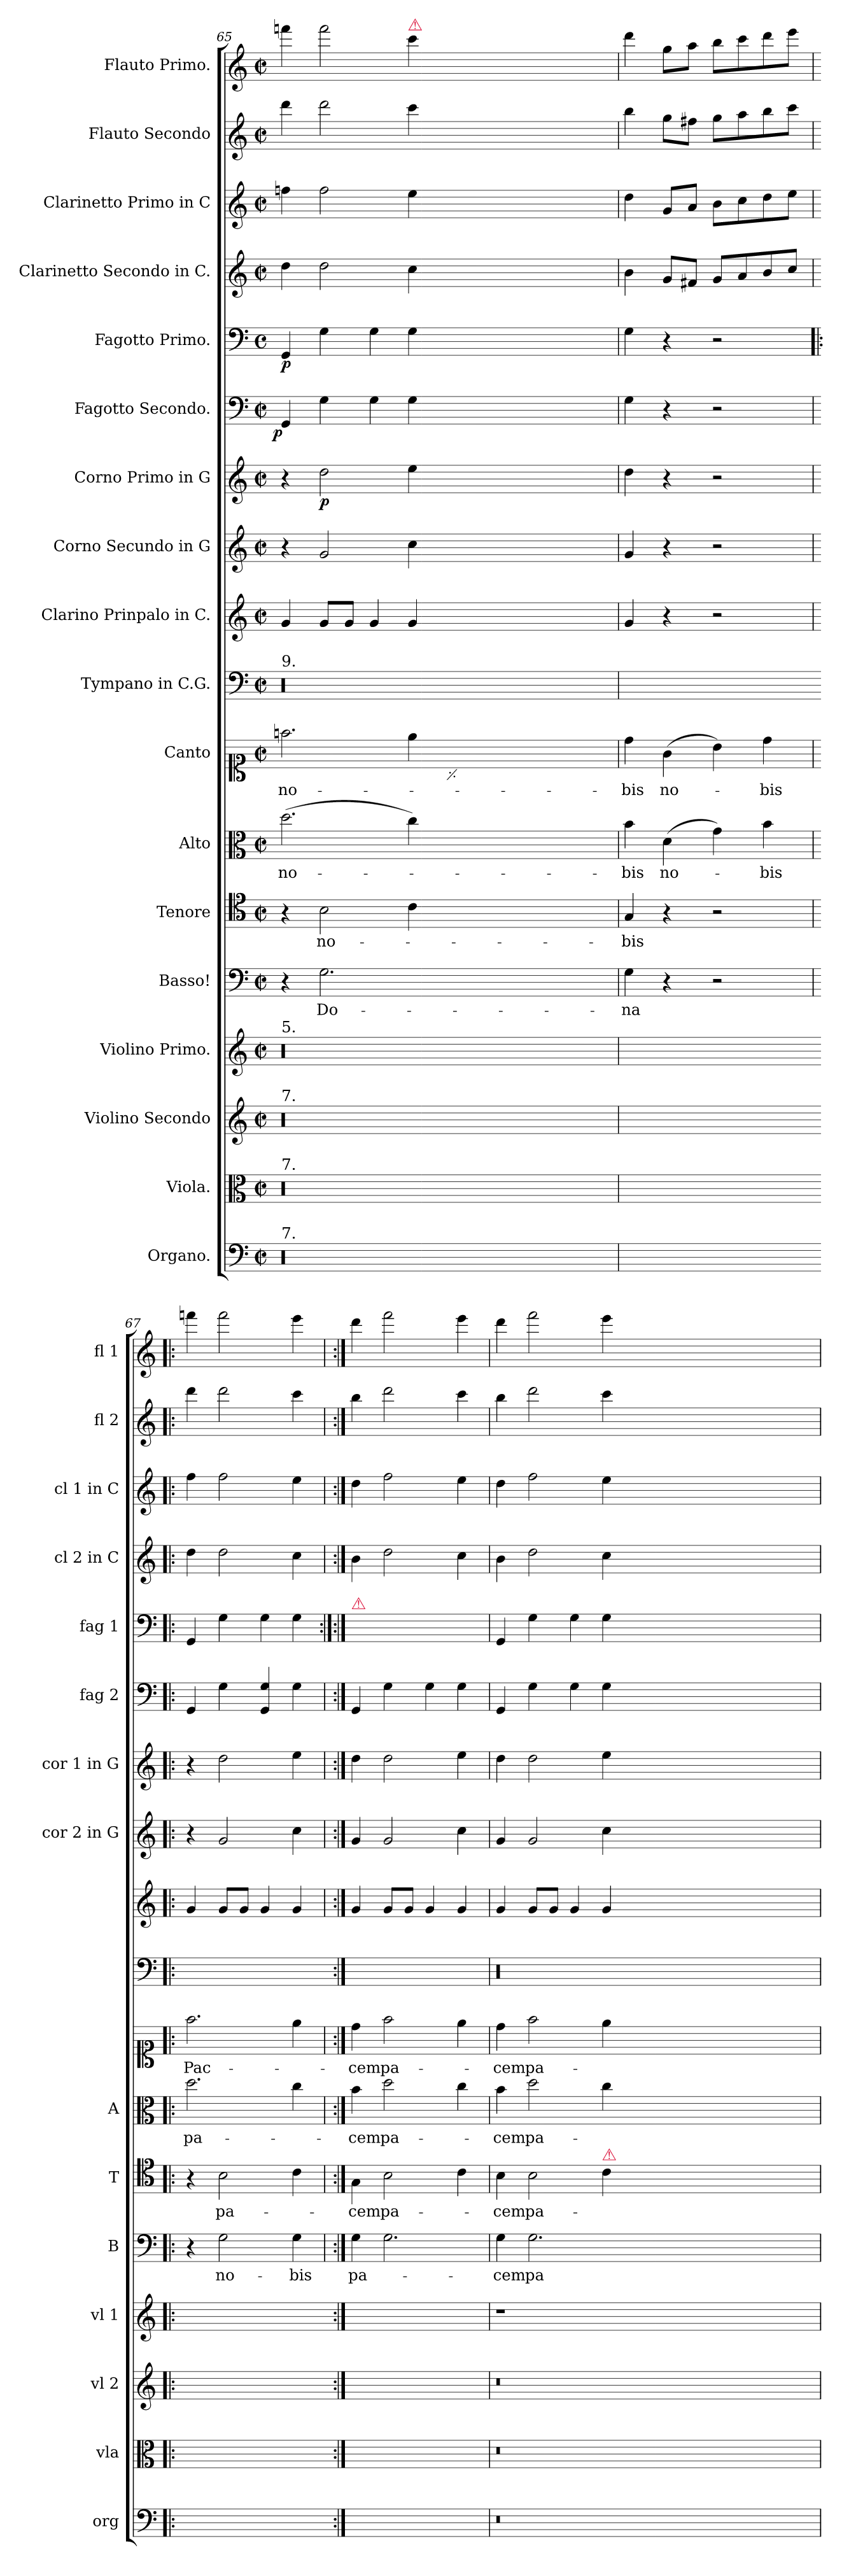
**kern	**kern	**kern	**kern	**kern	**text	**kern	**text	**kern	**text	**kern	**text	**kern	**kern	**dynam	**kern	**kern	**dynam	**kern	**dynam	**kern	**dynam	**kern	**kern	**kern	**kern
*part18	*part17	*part16	*part15	*part14	*part14	*part13	*part13	*part12	*part12	*part11	*part11	*part10	*part9	*part9	*part8	*part7	*part7	*part6	*part6	*part5	*part5	*part4	*part3	*part2	*part1
*staff18	*staff17	*staff16	*staff15	*staff14	*staff14	*staff13	*staff13	*staff12	*staff12	*staff11	*staff11	*staff10	*staff9	*staff9	*staff8	*staff7	*staff7	*staff6	*staff6	*staff5	*staff5	*staff4	*staff3	*staff2	*staff1
*I"Organo.	*I"Viola.	*I"Violino Secondo	*I"Violino Primo.	*I"Basso!	*	*I"Tenore	*	*I"Alto	*	*I"Canto	*	*I"Tympano in C.G.	*I"Clarino Prinpalo in C.	*	*I"Corno Secundo in G	*I"Corno Primo in G	*	*I"Fagotto Secondo.	*	*I"Fagotto Primo.	*	*I"Clarinetto Secondo in C.	*I"Clarinetto Primo in C	*I"Flauto Secondo	*I"Flauto Primo.
*I'org	*I'vla	*I'vl 2	*I'vl 1	*I'B	*	*I'T	*	*I'A	*	*	*	*	*	*	*I'cor 2 in G	*I'cor 1 in G	*	*I'fag 2	*	*I'fag 1	*	*I'cl 2 in C	*I'cl 1 in C	*I'fl 2	*I'fl 1
*clefF4	*clefC3	*clefG2	*clefG2	*clefF4	*	*clefC4	*	*clefC3	*	*clefC1	*	*clefF4	*clefG2	*	*clefG2	*clefG2	*	*clefF4	*	*clefF4	*	*clefG2	*clefG2	*clefG2	*clefG2
*k[]	*k[]	*k[]	*k[]	*k[]	*	*k[]	*	*k[]	*	*k[]	*	*k[]	*k[]	*	*k[]	*k[]	*	*k[]	*	*k[]	*	*k[]	*k[]	*k[]	*k[]
*C:	*C:	*C:	*C:	*C:	*	*C:	*	*C:	*	*C:	*	*C:	*C:	*	*C:	*C:	*	*C:	*	*C:	*	*C:	*C:	*C:	*C:
*M2/2	*M2/2	*M2/2	*M2/2	*M2/2	*	*M2/2	*	*M2/2	*	*M2/2	*	*M2/2	*M2/2	*	*M2/2	*M2/2	*	*M2/2	*	*M2/2	*	*M2/2	*M2/2	*M2/2	*M2/2
*met(c|)	*met(c|)	*met(c|)	*met(c|)	*met(c|)	*	*met(c|)	*	*met(c|)	*	*met(c|)	*	*met(c|)	*met(c|)	*	*met(c|)	*met(c|)	*	*met(c|)	*	*met(c)	*	*met(c|)	*met(c|)	*met(c|)	*met(c|)
=65	=65	=65	=65	=65	=65	=65	=65	=65	=65	=65	=65	=65	=65	=65	=65	=65	=65	=65	=65	=65	=65	=65	=65	=65	=65
!	!	!	!	!	!	!	!	!	!	!	!	!LO:TX:a:t=9.	!	!	!	!	!	!	!	!	!	!	!	!	!
!	!	!	!LO:TX:a:t=5.	!	!	!	!	!	!	!	!	!	!	!	!	!	!	!	!	!	!	!	!	!	!
!	!	!LO:TX:a:t=7.	!	!	!	!	!	!	!	!	!	!	!	!	!	!	!	!	!	!	!	!	!	!	!
!	!LO:TX:a:t=7.	!	!	!	!	!	!	!	!	!	!	!	!	!	!	!	!	!	!	!	!	!	!	!	!
!LO:TX:a:t=7.	!	!	!	!	!	!	!	!	!	!	!	!	!	!	!	!	!	!	!	!	!	!	!	!	!
!	!	!	!	!	!	!	!	!	!	!	!	!	!	!LO:DY:b:rj	!	!	!	!	!LO:DY:rj	!	!	!	!	!	!
00r	00r	00r	00r	4r	.	4r	.	(2.dd\	no-	2.ffn\	no-	00r	4g/	p&colon;	4r	4r	.	4GG/	p	4GG/	p	4dd\	4ffn\	4ddd\	4fffn\
.	.	.	.	2.G\	Do-	2B\	no-	.	.	.	.	.	8g/L	.	2g/	2dd\	p	4G\	.	4G\	.	2dd\	2ff\	2ddd\	2fff\
.	.	.	.	.	.	.	.	.	.	.	.	.	8g/J	.	.	.	.	.	.	.	.	.	.	.	.
.	.	.	.	.	.	.	.	.	.	.	.	.	4g/	.	.	.	.	4G\	.	4G\	.	.	.	.	.
!	!	!	!	!	!	!	!	!	!	!	!	!	!	!	!	!	!	!	!	!	!	!	!	!	!LO:TX:a:color=crimson:t=⚠
.	.	.	.	.	.	4c\	.	4cc\)	.	4ee\	.	.	4g/	.	4cc\	4ee\	.	4G\	.	4G\	.	4cc\	4ee\	4ccc\	4ccc\
!	!	!	!	!	!	!	!	!	!	!LO:TX:b:t=⸓	!	!	!	!	!	!	!	!	!	!	!	!	!	!	!
.	.	.	.	0.ryy	.	0.ryy	.	0.ryy	.	0.ryy	.	.	0.ryy	.	0.ryy	0.ryy	.	0.ryy	.	0.ryy	.	0.ryy	0.ryy	0.ryy	0.ryy
=66	=66	=66	=66	=66	=66	=66	=66	=66	=66	=66	=66	=66	=66	=66	=66	=66	=66	=66	=66	=66	=66	=66	=66	=66	=66
1ryy	1ryy	1ryy	1ryy	4G\	-na	4G/	-bis	4b\	-bis	4dd\	-bis	1ryy	4g/	.	4g/	4dd\	.	4G\	.	4G\	.	4b\	4dd\	4bb\	4ddd\
.	.	.	.	4r	.	4r	.	(4d\	no-	(4g\	no-	.	4r	.	4r	4r	.	4r	.	4r	.	8g/L	8g/L	8gg\L	8gg\L
.	.	.	.	.	.	.	.	.	.	.	.	.	.	.	.	.	.	.	.	.	.	8f#X/J	8a/J	8ff#X\J	8aa\J
.	.	.	.	2r	.	2r	.	4g\)	.	4b\)	.	.	2r	.	2r	2r	.	2r	.	2r	.	8g/L	8b\L	8gg\L	8bb\L
.	.	.	.	.	.	.	.	.	.	.	.	.	.	.	.	.	.	.	.	.	.	8a/	8cc\	8aa\	8ccc\
.	.	.	.	.	.	.	.	4b\	-bis	4dd\	-bis	.	.	.	.	.	.	.	.	.	.	8b/	8dd\	8bb\	8ddd\
.	.	.	.	.	.	.	.	.	.	.	.	.	.	.	.	.	.	.	.	.	.	8cc/J	8ee\J	8ccc\J	8eee\J
=67	=67	=67	=67	=67	=67	=67	=67	=67	=67	=67	=67	=67	=67	=67	=67	=67	=67	=67	=67	=67!|:	=67	=67	=67	=67	=67
1ryy	1ryy	1ryy	1ryy	4r	.	4r	.	2.dd\	pa-	2.ff\	Pac-	1ryy	4g/	.	4r	4r	.	4GG/	.	4GG/	.	4dd\	4ff\	4ddd\	4fffn\
.	.	.	.	2G\	no-	2B\	pa-	.	.	.	.	.	8g/L	.	2g/	2dd\	.	4G\	.	4G\	.	2dd\	2ff\	2ddd\	2fff\
.	.	.	.	.	.	.	.	.	.	.	.	.	8g/J	.	.	.	.	.	.	.	.	.	.	.	.
.	.	.	.	.	.	.	.	.	.	.	.	.	4g/	.	.	.	.	4GG/ 4G/	.	4G\	.	.	.	.	.
.	.	.	.	4G\	-bis	4c\	.	4cc\	.	4ee\	.	.	4g/	.	4cc\	4ee\	.	4G\	.	4G\	.	4cc\	4ee\	4ccc\	4eee\
=68	=68	=68	=68	=68	=68	=68	=68	=68	=68	=68	=68	=68	=68	=68	=68	=68	=68	=68	=68	=68:|!	=68	=68	=68	=68	=68
!	!	!	!	!	!	!	!	!	!	!	!	!	!	!	!	!	!	!	!	!LO:TX:a:color=crimson:t=⚠	!	!	!	!	!
1ryy	1ryy	1ryy	1ryy	4G\	pa-	4G\	-cem	4b\	-cem	4dd\	-cem	1ryy	4g/	.	4g/	4dd\	.	4GG/	.	4GG/yy	.	4b\	4dd\	4bb\	4ddd\
.	.	.	.	2.G\	.	2B\	pa-	2dd\	pa-	2ff\	pa-	.	8g/L	.	2g/	2dd\	.	4G\	.	4G\yy	.	2dd\	2ff\	2ddd\	2fff\
.	.	.	.	.	.	.	.	.	.	.	.	.	8g/J	.	.	.	.	.	.	.	.	.	.	.	.
.	.	.	.	.	.	.	.	.	.	.	.	.	4g/	.	.	.	.	4G\	.	4G\yy	.	.	.	.	.
.	.	.	.	.	.	4c\	.	4cc\	.	4ee\	.	.	4g/	.	4cc\	4ee\	.	4G\	.	4G\yy	.	4cc\	4ee\	4ccc\	4eee\
=69	=69	=69	=69	=69	=69	=69	=69	=69	=69	=69	=69	=69	=69	=69	=69	=69	=69	=69	=69	=69	=69	=69	=69	=69	=69
0r	0r	0r	1r	4G\	-cem	4B\	-cem	4b\	-cem	4dd\	-cem	00r	4g/	.	4g/	4dd\	.	4GG/	.	4GG/	.	4b\	4dd\	4bb\	4ddd\
.	.	.	.	2.G\	pa-	2B\	pa-	2dd\	pa-	2ff\	pa-	.	8g/L	.	2g/	2dd\	.	4G\	.	4G\	.	2dd\	2ff\	2ddd\	2fff\
.	.	.	.	.	.	.	.	.	.	.	.	.	8g/J	.	.	.	.	.	.	.	.	.	.	.	.
.	.	.	.	.	.	.	.	.	.	.	.	.	4g/	.	.	.	.	4G\	.	4G\	.	.	.	.	.
!	!	!	!	!	!	!LO:TX:a:color=crimson:t=⚠	!	!	!	!	!	!	!	!	!	!	!	!	!	!	!	!	!	!	!
.	.	.	.	.	.	4c\	.	4cc\	.	4ee\	.	.	4g/	.	4cc\	4ee\	.	4G\	.	4G\	.	4cc\	4ee\	4ccc\	4eee\
.	.	.	0.ryy	0.ryy	.	0.ryy	.	0.ryy	.	0.ryy	.	.	0.ryy	.	0.ryy	0.ryy	.	0.ryy	.	0.ryy	.	0.ryy	0.ryy	0.ryy	0.ryy
0ryy	0ryy	0ryy	.	.	.	.	.	.	.	.	.	.	.	.	.	.	.	.	.	.	.	.	.	.	.
=	=	=	=	=	=	=	=	=	=	=	=	=	=	=	=	=	=	=	=	=	=	=	=	=	=
*-	*-	*-	*-	*-	*-	*-	*-	*-	*-	*-	*-	*-	*-	*-	*-	*-	*-	*-	*-	*-	*-	*-	*-	*-	*-
